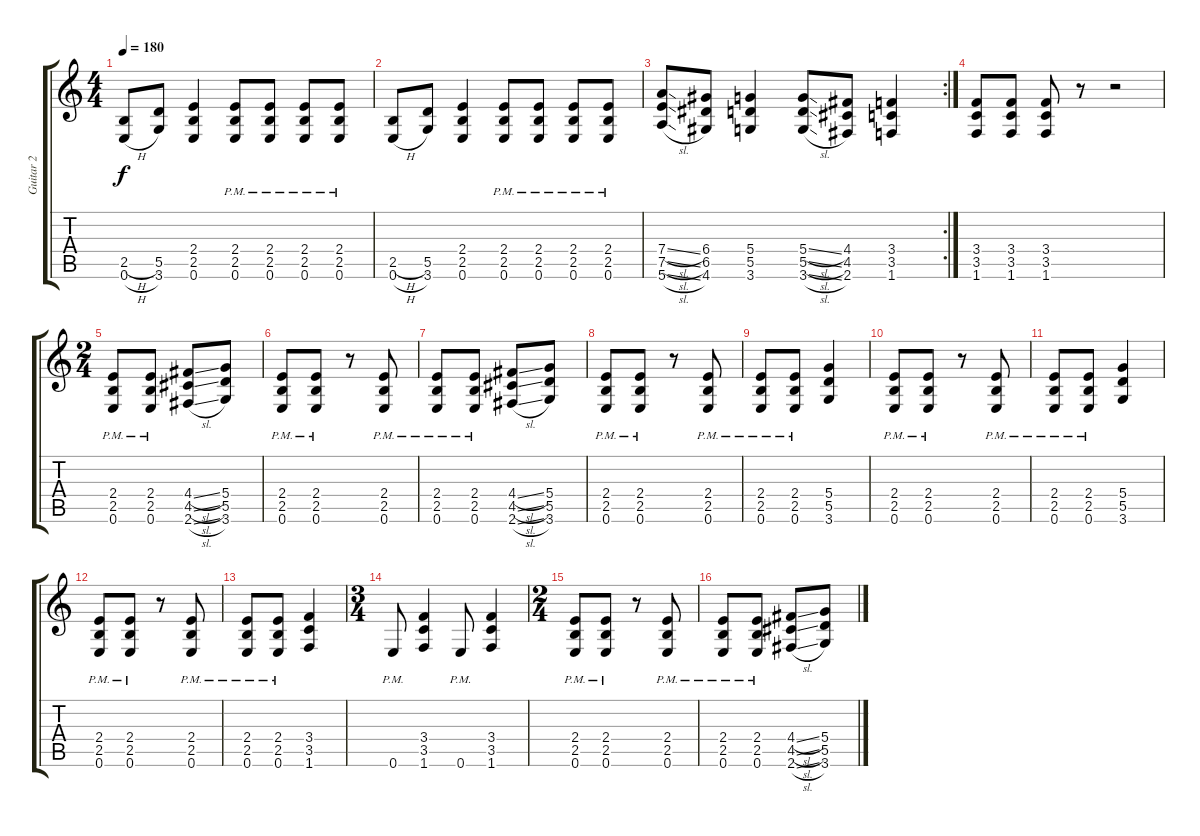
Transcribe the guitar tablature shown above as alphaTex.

\track ("Guitar 2" "Guitar 2") {instrument distortionguitar}
\staff {score tabs}
\tuning (E4 B3 G3 D3 A2 E2) {hide}
\ts (4 4)
\tempo 180
\clef g2
\ks c
(2.5{h} 0.6{h}).8{dy f} (5.5 3.6).8 (2.4 2.5 0.6).4 (2.4{pm} 2.5{pm} 0.6{pm}).8 (2.4{pm} 2.5{pm} 0.6{pm}).8 (2.4{pm} 2.5{pm} 0.6{pm}).8 (2.4{pm} 2.5{pm} 0.6{pm}).8 |
(2.5{h} 0.6{h}).8 (5.5 3.6).8 (2.4 2.5 0.6).4 (2.4{pm} 2.5{pm} 0.6{pm}).8 (2.4{pm} 2.5{pm} 0.6{pm}).8 (2.4{pm} 2.5{pm} 0.6{pm}).8 (2.4{pm} 2.5{pm} 0.6{pm}).8 |
\rc 2
(7.4{sl} 7.5{sl} 5.6{sl}).8 (6.4 6.5 4.6).8 (5.4 5.5 3.6).4 (5.4{sl} 5.5{sl} 3.6{sl}).8 (4.4 4.5 2.6).8 (3.4 3.5 1.6).4 |
(3.4 3.5 1.6).8 (3.4 3.5 1.6).8 (3.4 3.5 1.6).8 r.8 r.2 |
\ts (2 4)
(2.4{pm} 2.5{pm} 0.6{pm}).8 (2.4{pm} 2.5{pm} 0.6{pm}).8 (4.4{sl} 4.5{sl} 2.6{sl}).8 (5.4 5.5 3.6).8 |
(2.4{pm} 2.5{pm} 0.6{pm}).8 (2.4{pm} 2.5{pm} 0.6{pm}).8 r.8 (2.4{pm} 2.5{pm} 0.6{pm}).8 |
(2.4{pm} 2.5{pm} 0.6{pm}).8 (2.4{pm} 2.5{pm} 0.6{pm}).8 (4.4{sl} 4.5{sl} 2.6{sl}).8 (5.4 5.5 3.6).8 |
(2.4{pm} 2.5{pm} 0.6{pm}).8 (2.4{pm} 2.5{pm} 0.6{pm}).8 r.8 (2.4{pm} 2.5{pm} 0.6{pm}).8 |
(2.4{pm} 2.5{pm} 0.6{pm}).8 (2.4{pm} 2.5{pm} 0.6{pm}).8 (5.4 5.5 3.6).4 |
(2.4{pm} 2.5{pm} 0.6{pm}).8 (2.4{pm} 2.5{pm} 0.6{pm}).8 r.8 (2.4{pm} 2.5{pm} 0.6{pm}).8 |
(2.4{pm} 2.5{pm} 0.6{pm}).8 (2.4{pm} 2.5{pm} 0.6{pm}).8 (5.4 5.5 3.6).4 |
(2.4{pm} 2.5{pm} 0.6{pm}).8 (2.4{pm} 2.5{pm} 0.6{pm}).8 r.8 (2.4{pm} 2.5{pm} 0.6{pm}).8 |
(2.4{pm} 2.5{pm} 0.6{pm}).8 (2.4{pm} 2.5{pm} 0.6{pm}).8 (3.4 3.5 1.6).4 |
\ts (3 4)
0.6{pm}.8 (3.4 3.5 1.6).4 0.6{pm}.8 (3.4 3.5 1.6).4 |
\ts (2 4)
(2.4{pm} 2.5{pm} 0.6{pm}).8 (2.4{pm} 2.5{pm} 0.6{pm}).8 r.8 (2.4{pm} 2.5{pm} 0.6{pm}).8 |
(2.4{pm} 2.5{pm} 0.6{pm}).8 (2.4{pm} 2.5{pm} 0.6{pm}).8 (4.4{sl} 4.5{sl} 2.6{sl}).8 (5.4 5.5 3.6).8
